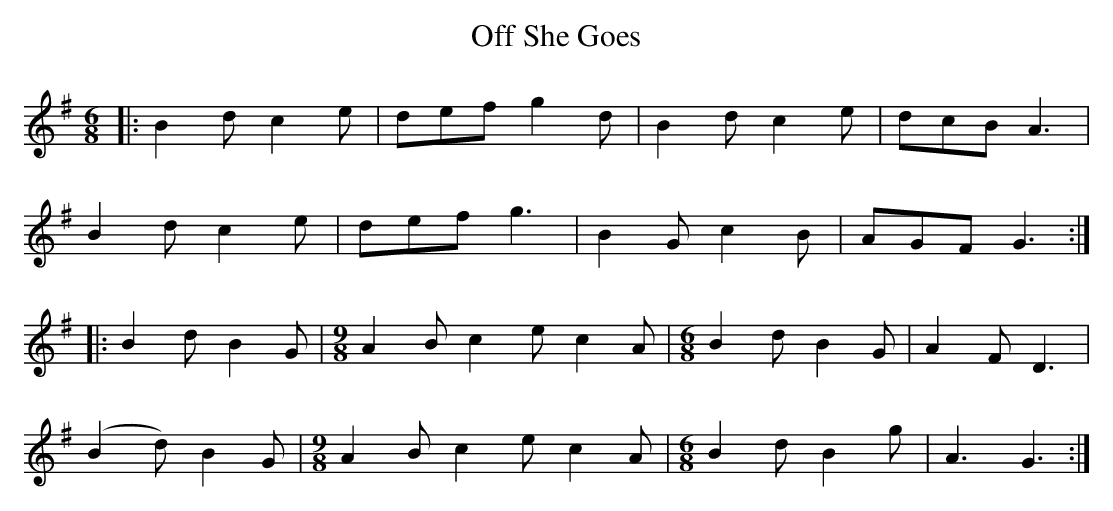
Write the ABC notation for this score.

X:1
T: Off She Goes
M: 6/8
L: 1/8
K: Gmaj
|:B2 d c2 e|def g2 d|B2 d c2 e|dcB A3|
B2 d c2 e|def g3|B2 G c2 B|AGF G3:|
|:B2 d B2 G|[M:9/8] A2 B c2 e c2 A|[M:6/8] B2 d B2 G|A2 F D3|
(B2 d) B2 G|[M:9/8] A2 B c2 e c2 A|[M:6/8] B2 d B2 g|A3 G3:|
